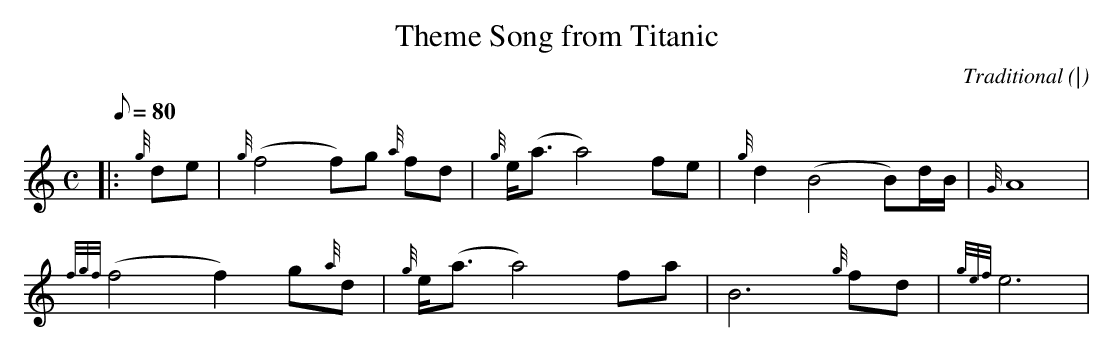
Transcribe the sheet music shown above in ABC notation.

X:1
T:Theme Song from Titanic
M:C
L:1/8
Q:80
C:Traditional
O:|
K:HP
|:{g}de|{g}(f4f)g{a} fd|{g}e/2(a3/2a4) fe|{g} d2 (B4B)d/2B/2|{G}A8|!
{fgf}(f4f2) g{a}d|{g}e/2(a3/2a4) fa|B6 {g}fd|{gef}e6|!
